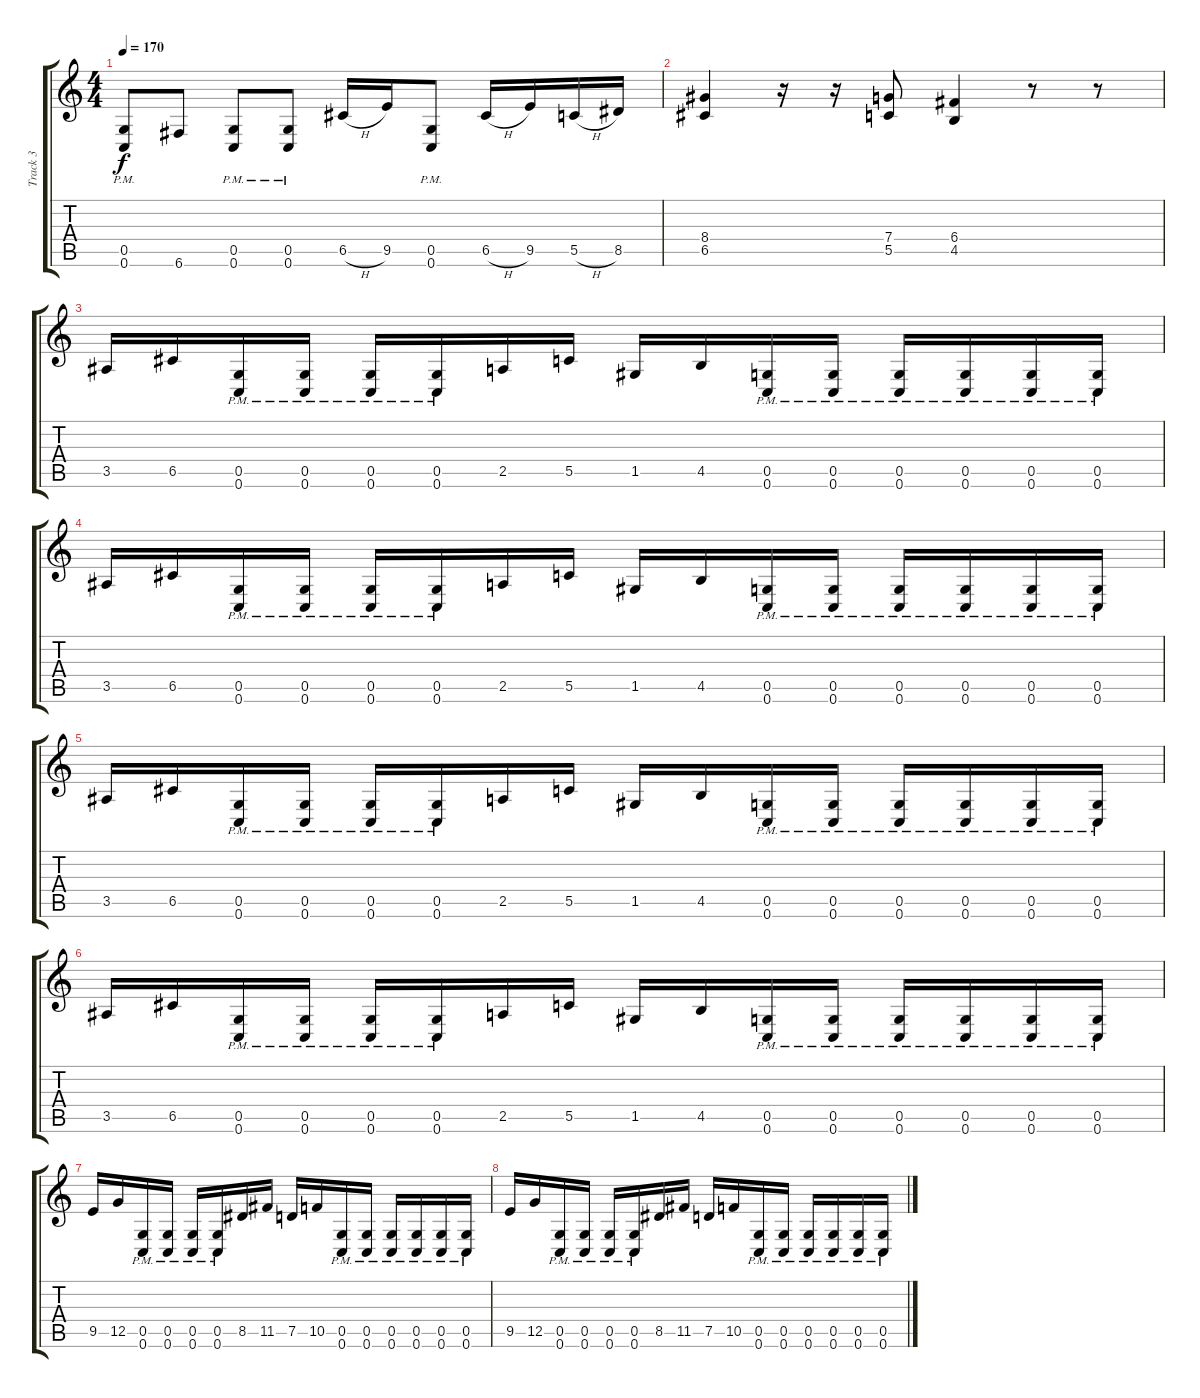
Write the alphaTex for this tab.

\track ("Track 3" "Track 3") {instrument distortionguitar}
\staff {score tabs}
\tuning (D4 A3 F3 C3 G2 C2) {hide}
\ts (4 4)
\tempo 170
\clef g2
\ks c
(0.5{pm} 0.6{pm}).8{dy f} 6.6.8 (0.5{pm} 0.6{pm}).8 (0.5{pm} 0.6{pm}).8 6.5{h}.16 9.5.16 (0.5{pm} 0.6{pm}).8 6.5{h}.16 9.5.16 5.5{h}.16 8.5.16 |
(8.4 6.5).4 r.16 r.16 (7.4 5.5).8 (6.4 4.5).4 r.8 r.8 |
3.5.16 6.5.16 (0.5{pm} 0.6{pm}).16 (0.5{pm} 0.6{pm}).16 (0.5{pm} 0.6{pm}).16 (0.5{pm} 0.6{pm}).16 2.5.16 5.5.16 1.5.16 4.5.16 (0.5{pm} 0.6{pm}).16 (0.5{pm} 0.6{pm}).16 (0.5{pm} 0.6{pm}).16 (0.5{pm} 0.6{pm}).16 (0.5{pm} 0.6{pm}).16 (0.5{pm} 0.6{pm}).16 |
3.5.16 6.5.16 (0.5{pm} 0.6{pm}).16 (0.5{pm} 0.6{pm}).16 (0.5{pm} 0.6{pm}).16 (0.5{pm} 0.6{pm}).16 2.5.16 5.5.16 1.5.16 4.5.16 (0.5{pm} 0.6{pm}).16 (0.5{pm} 0.6{pm}).16 (0.5{pm} 0.6{pm}).16 (0.5{pm} 0.6{pm}).16 (0.5{pm} 0.6{pm}).16 (0.5{pm} 0.6{pm}).16 |
3.5.16 6.5.16 (0.5{pm} 0.6{pm}).16 (0.5{pm} 0.6{pm}).16 (0.5{pm} 0.6{pm}).16 (0.5{pm} 0.6{pm}).16 2.5.16 5.5.16 1.5.16 4.5.16 (0.5{pm} 0.6{pm}).16 (0.5{pm} 0.6{pm}).16 (0.5{pm} 0.6{pm}).16 (0.5{pm} 0.6{pm}).16 (0.5{pm} 0.6{pm}).16 (0.5{pm} 0.6{pm}).16 |
3.5.16 6.5.16 (0.5{pm} 0.6{pm}).16 (0.5{pm} 0.6{pm}).16 (0.5{pm} 0.6{pm}).16 (0.5{pm} 0.6{pm}).16 2.5.16 5.5.16 1.5.16 4.5.16 (0.5{pm} 0.6{pm}).16 (0.5{pm} 0.6{pm}).16 (0.5{pm} 0.6{pm}).16 (0.5{pm} 0.6{pm}).16 (0.5{pm} 0.6{pm}).16 (0.5{pm} 0.6{pm}).16 |
9.5.16 12.5.16 (0.5{pm} 0.6{pm}).16 (0.5{pm} 0.6{pm}).16 (0.5{pm} 0.6{pm}).16 (0.5{pm} 0.6{pm}).16 8.5.16 11.5.16 7.5.16 10.5.16 (0.5{pm} 0.6{pm}).16 (0.5{pm} 0.6{pm}).16 (0.5{pm} 0.6{pm}).16 (0.5{pm} 0.6{pm}).16 (0.5{pm} 0.6{pm}).16 (0.5{pm} 0.6{pm}).16 |
9.5.16 12.5.16 (0.5{pm} 0.6{pm}).16 (0.5{pm} 0.6{pm}).16 (0.5{pm} 0.6{pm}).16 (0.5{pm} 0.6{pm}).16 8.5.16 11.5.16 7.5.16 10.5.16 (0.5{pm} 0.6{pm}).16 (0.5{pm} 0.6{pm}).16 (0.5{pm} 0.6{pm}).16 (0.5{pm} 0.6{pm}).16 (0.5{pm} 0.6{pm}).16 (0.5{pm} 0.6{pm}).16
